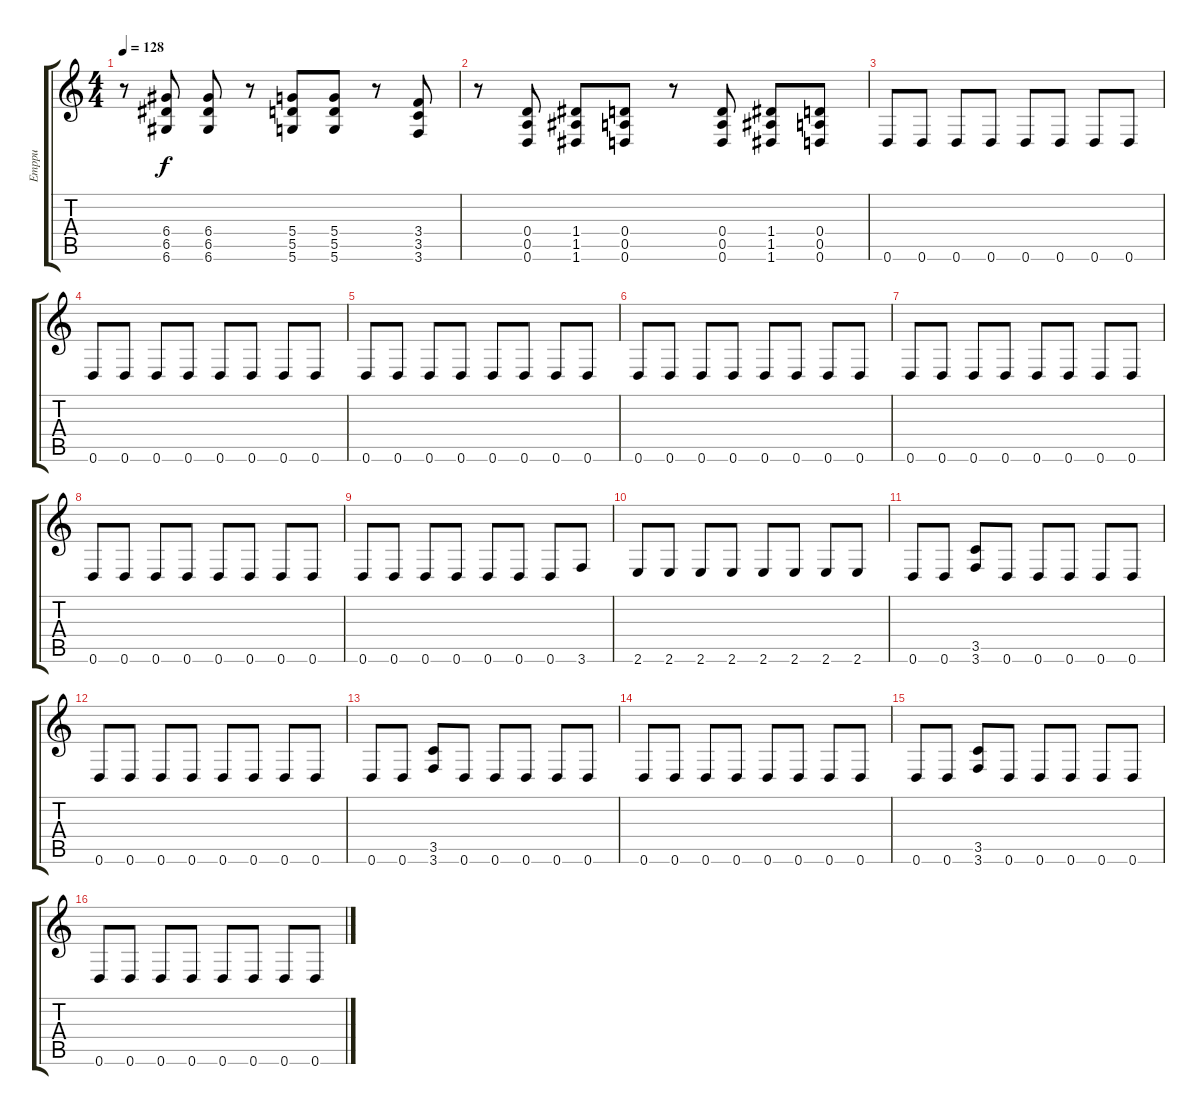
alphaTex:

\track ("Emppu" "Emppu") {instrument distortionguitar}
\staff {score tabs}
\tuning (E4 B3 G3 D3 A2 D2) {hide}
\ts (4 4)
\tempo 128
\clef g2
\ks c
r.8{dy f} (6.4 6.5 6.6).8 (6.4 6.5 6.6).8 r.8 (5.4 5.5 5.6).8 (5.4 5.5 5.6).8 r.8 (3.4 3.5 3.6).8 |
r.8 (0.4 0.5 0.6).8 (1.4 1.5 1.6).8 (0.4 0.5 0.6).8 r.8 (0.4 0.5 0.6).8 (1.4 1.5 1.6).8 (0.4 0.5 0.6).8 |
0.6.8 0.6.8 0.6.8 0.6.8 0.6.8 0.6.8 0.6.8 0.6.8 |
0.6.8 0.6.8 0.6.8 0.6.8 0.6.8 0.6.8 0.6.8 0.6.8 |
0.6.8 0.6.8 0.6.8 0.6.8 0.6.8 0.6.8 0.6.8 0.6.8 |
0.6.8 0.6.8 0.6.8 0.6.8 0.6.8 0.6.8 0.6.8 0.6.8 |
0.6.8 0.6.8 0.6.8 0.6.8 0.6.8 0.6.8 0.6.8 0.6.8 |
0.6.8 0.6.8 0.6.8 0.6.8 0.6.8 0.6.8 0.6.8 0.6.8 |
0.6.8 0.6.8 0.6.8 0.6.8 0.6.8 0.6.8 0.6.8 3.6.8 |
2.6.8 2.6.8 2.6.8 2.6.8 2.6.8 2.6.8 2.6.8 2.6.8 |
0.6.8 0.6.8 (3.5 3.6).8 0.6.8 0.6.8 0.6.8 0.6.8 0.6.8 |
0.6.8 0.6.8 0.6.8 0.6.8 0.6.8 0.6.8 0.6.8 0.6.8 |
0.6.8 0.6.8 (3.5 3.6).8 0.6.8 0.6.8 0.6.8 0.6.8 0.6.8 |
0.6.8 0.6.8 0.6.8 0.6.8 0.6.8 0.6.8 0.6.8 0.6.8 |
0.6.8 0.6.8 (3.5 3.6).8 0.6.8 0.6.8 0.6.8 0.6.8 0.6.8 |
0.6.8 0.6.8 0.6.8 0.6.8 0.6.8 0.6.8 0.6.8 0.6.8
